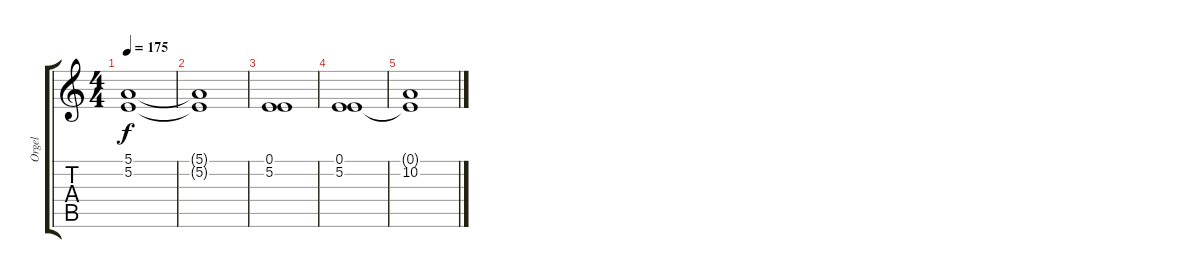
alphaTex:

\track ("Orgel" "Orgel") {instrument drawbarorgan}
\staff {score tabs}
\tuning (E4 B3 G3 D3 A2 E2) {hide}
\ts (4 4)
\tempo 175
\clef g2
\ks c
(5.1 5.2).1{dy f} |
(5.1{t} 5.2{t}).1 |
(0.1 5.2).1 |
(0.1 5.2).1 |
(0.1{t} 10.2).1
